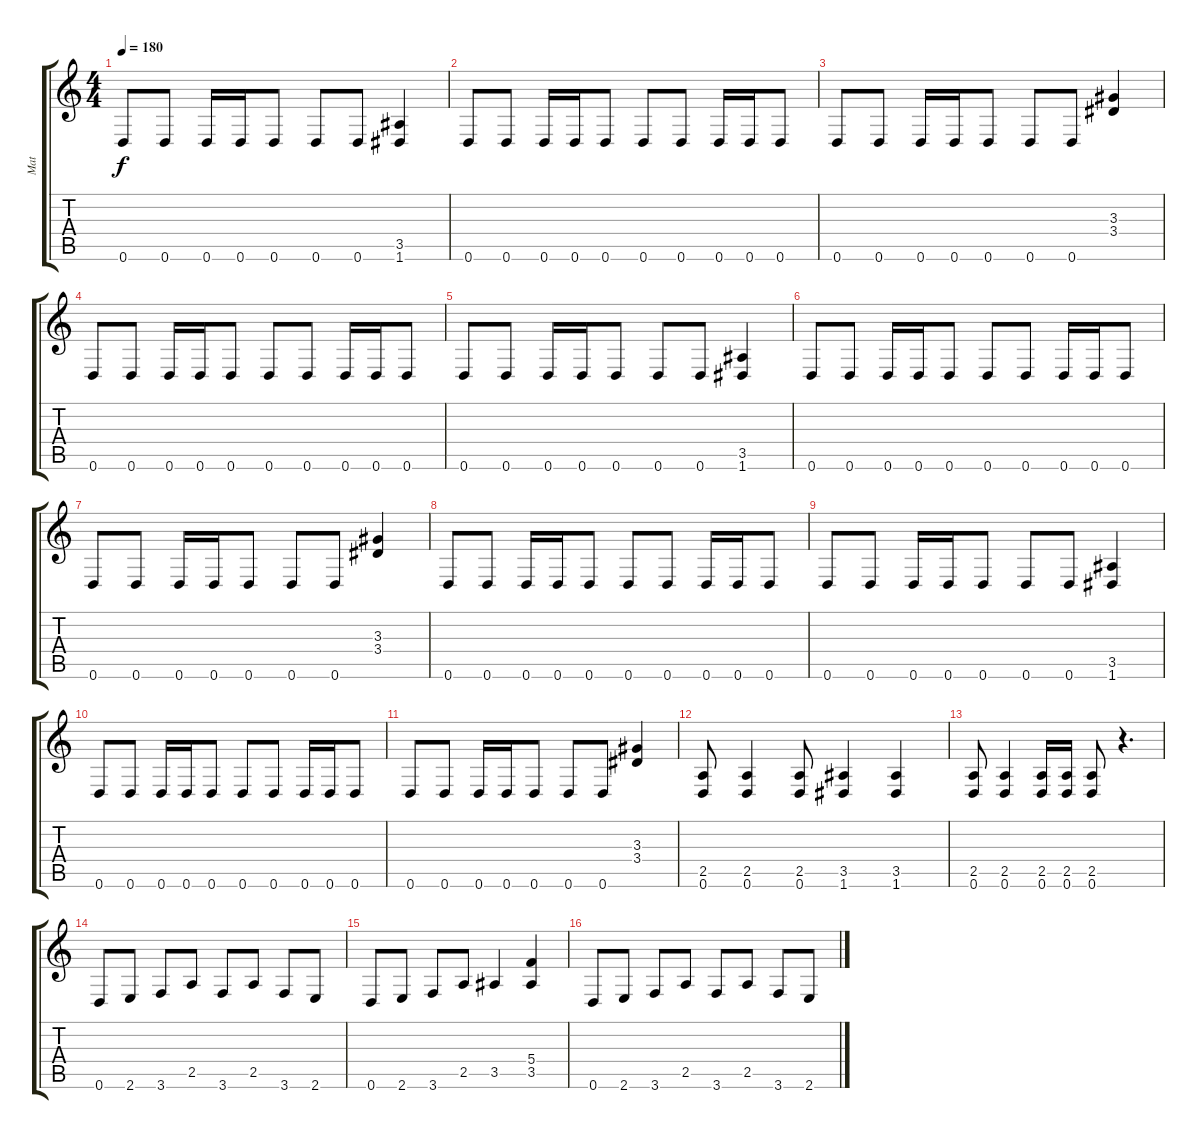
\track ("Mat" "Mat") {instrument distortionguitar}
\staff {score tabs}
\tuning (D4 A3 F3 C3 G2 D2) {hide}
\ts (4 4)
\tempo 180
\clef g2
\ks c
0.6.8{dy f} 0.6.8 0.6.16 0.6.16 0.6.8 0.6.8 0.6.8 (3.5 1.6).4 |
0.6.8 0.6.8 0.6.16 0.6.16 0.6.8 0.6.8 0.6.8 0.6.16 0.6.16 0.6.8 |
0.6.8 0.6.8 0.6.16 0.6.16 0.6.8 0.6.8 0.6.8 (3.3 3.4).4 |
0.6.8 0.6.8 0.6.16 0.6.16 0.6.8 0.6.8 0.6.8 0.6.16 0.6.16 0.6.8 |
0.6.8 0.6.8 0.6.16 0.6.16 0.6.8 0.6.8 0.6.8 (3.5 1.6).4 |
0.6.8 0.6.8 0.6.16 0.6.16 0.6.8 0.6.8 0.6.8 0.6.16 0.6.16 0.6.8 |
0.6.8 0.6.8 0.6.16 0.6.16 0.6.8 0.6.8 0.6.8 (3.3 3.4).4 |
0.6.8 0.6.8 0.6.16 0.6.16 0.6.8 0.6.8 0.6.8 0.6.16 0.6.16 0.6.8 |
0.6.8 0.6.8 0.6.16 0.6.16 0.6.8 0.6.8 0.6.8 (3.5 1.6).4 |
0.6.8 0.6.8 0.6.16 0.6.16 0.6.8 0.6.8 0.6.8 0.6.16 0.6.16 0.6.8 |
0.6.8 0.6.8 0.6.16 0.6.16 0.6.8 0.6.8 0.6.8 (3.3 3.4).4 |
(2.5 0.6).8 (2.5 0.6).4 (2.5 0.6).8 (3.5 1.6).4 (3.5 1.6).4 |
(2.5 0.6).8 (2.5 0.6).4 (2.5 0.6).16 (2.5 0.6).16 (2.5 0.6).8 r.4{d} |
0.6.8 2.6.8 3.6.8 2.5.8 3.6.8 2.5.8 3.6.8 2.6.8 |
0.6.8 2.6.8 3.6.8 2.5.8 3.5.4 (5.4 3.5).4 |
0.6.8 2.6.8 3.6.8 2.5.8 3.6.8 2.5.8 3.6.8 2.6.8
